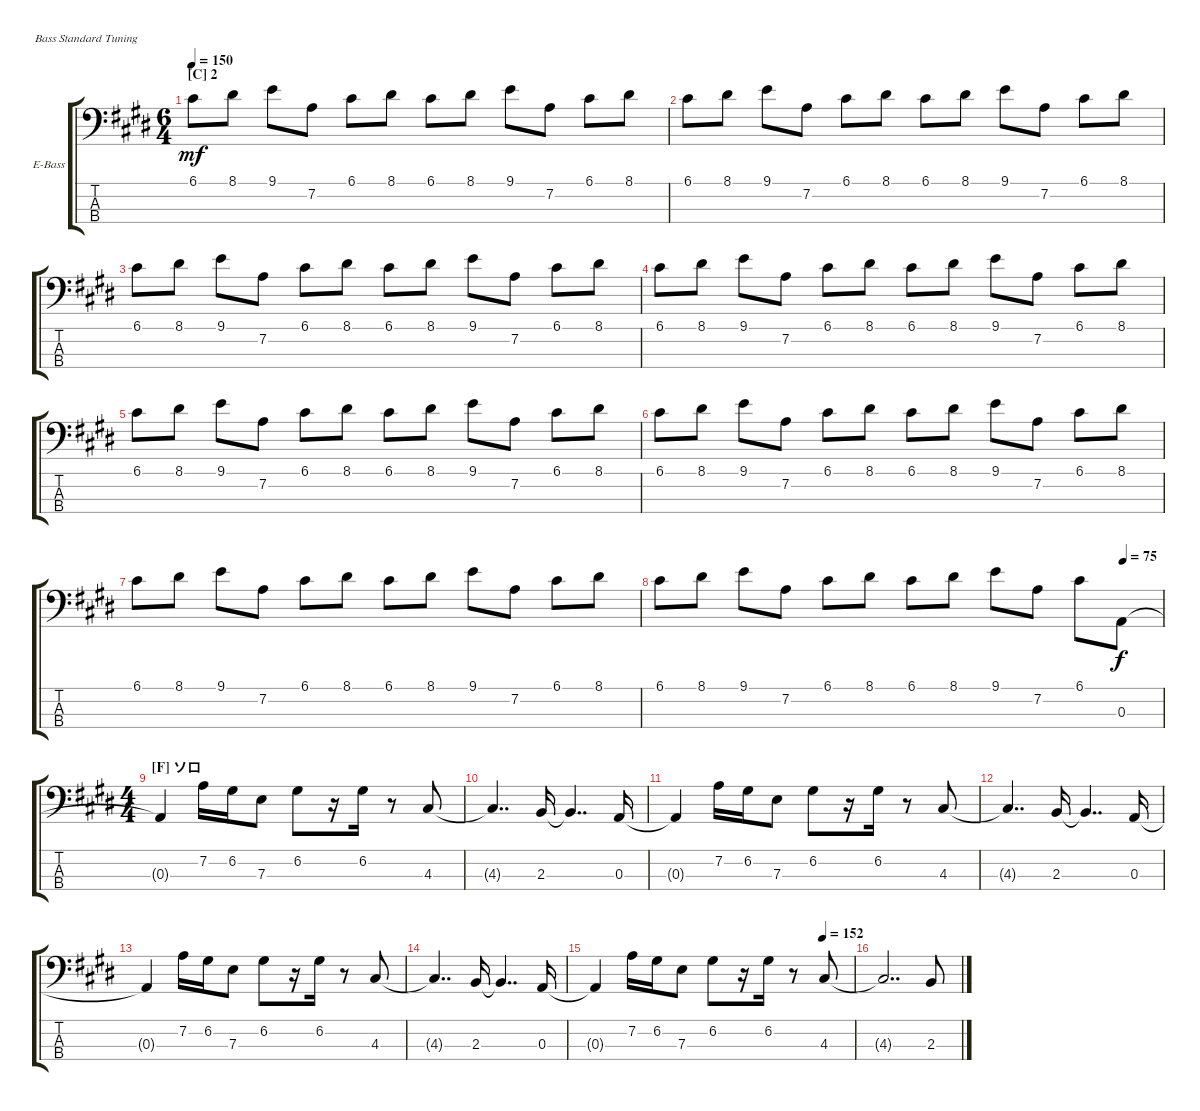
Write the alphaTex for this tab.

\bracketExtendMode groupsimilarinstruments
\firstSystemTrackNameOrientation horizontal
\otherSystemsTrackNameOrientation horizontal
\track ("Satoma" "E-Bass") {instrument electricbassfinger}
\staff {score tabs}
\tuning (G2 D2 A1 E1)
\ts (6 4)
\section ("C" "2")
\tempo 150
\clef f4
\ks e
6.1.8{dy mf} 8.1.8 9.1.8 7.2.8 6.1.8 8.1.8 6.1.8 8.1.8 9.1.8 7.2.8 6.1.8 8.1.8 |
6.1.8 8.1.8 9.1.8 7.2.8 6.1.8 8.1.8 6.1.8 8.1.8 9.1.8 7.2.8 6.1.8 8.1.8 |
6.1.8 8.1.8 9.1.8 7.2.8 6.1.8 8.1.8 6.1.8 8.1.8 9.1.8 7.2.8 6.1.8 8.1.8 |
6.1.8 8.1.8 9.1.8 7.2.8 6.1.8 8.1.8 6.1.8 8.1.8 9.1.8 7.2.8 6.1.8 8.1.8 |
6.1.8 8.1.8 9.1.8 7.2.8 6.1.8 8.1.8 6.1.8 8.1.8 9.1.8 7.2.8 6.1.8 8.1.8 |
6.1.8 8.1.8 9.1.8 7.2.8 6.1.8 8.1.8 6.1.8 8.1.8 9.1.8 7.2.8 6.1.8 8.1.8 |
6.1.8 8.1.8 9.1.8 7.2.8 6.1.8 8.1.8 6.1.8 8.1.8 9.1.8 7.2.8 6.1.8 8.1.8 |
\tempo (75 0.922374)
6.1.8 8.1.8 9.1.8 7.2.8 6.1.8 8.1.8 6.1.8 8.1.8 9.1.8 7.2.8 6.1.8 0.3.8{dy f} |
\ts (4 4)
\section ("F" "ソロ")
0.3{t}.4 7.2.16 6.2.16 7.3.8 6.2.8 r.16 6.2.16 r.8 4.3.8 |
4.3{t}.4{dd} 2.3.16 2.3{t}.4{dd} 0.3.16 |
0.3{t}.4 7.2.16 6.2.16 7.3.8 6.2.8 r.16 6.2.16 r.8 4.3.8 |
4.3{t}.4{dd} 2.3.16 2.3{t}.4{dd} 0.3.16 |
0.3{t}.4 7.2.16 6.2.16 7.3.8 6.2.8 r.16 6.2.16 r.8 4.3.8 |
4.3{t}.4{dd} 2.3.16 2.3{t}.4{dd} 0.3.16 |
\tempo (152 0.88125)
0.3{t}.4 7.2.16 6.2.16 7.3.8 6.2.8 r.16 6.2.16 r.8 4.3.8 |
4.3{t}.2{dd} 2.3.8
